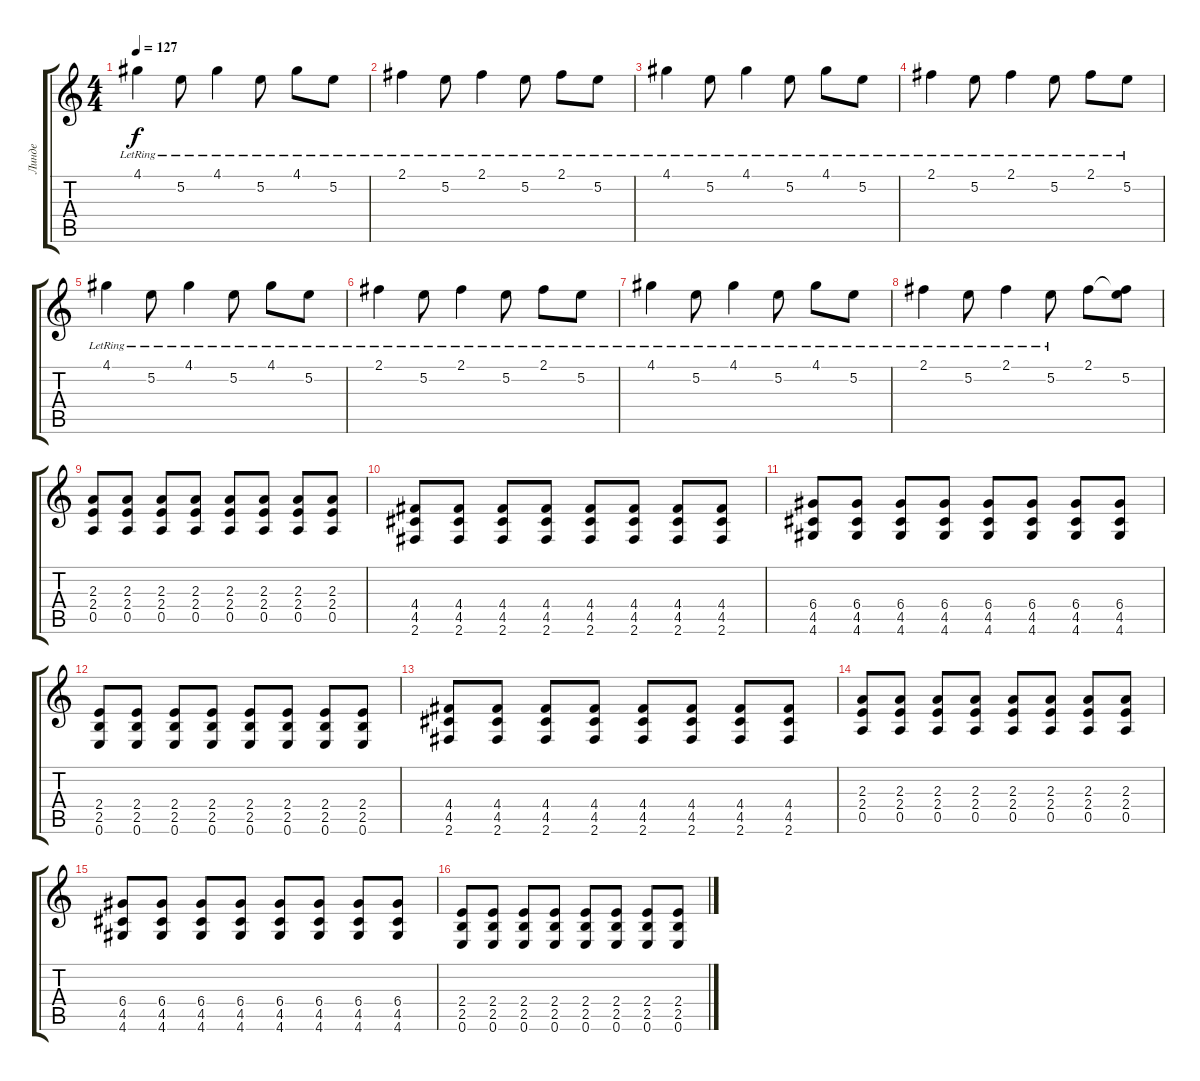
\track ("Линде" "Линде") {instrument distortionguitar}
\staff {score tabs}
\tuning (E4 B3 G3 D3 A2 E2) {hide}
\ts (4 4)
\tempo 127
\clef g2
\ks c
4.1{lr}.4{dy f} 5.2{lr}.8 4.1{lr}.4 5.2{lr}.8 4.1{lr}.8 5.2{lr}.8 |
2.1{lr}.4 5.2{lr}.8 2.1{lr}.4 5.2{lr}.8 2.1{lr}.8 5.2{lr}.8 |
4.1{lr}.4 5.2{lr}.8 4.1{lr}.4 5.2{lr}.8 4.1{lr}.8 5.2{lr}.8 |
2.1{lr}.4 5.2{lr}.8 2.1{lr}.4 5.2{lr}.8 2.1{lr}.8 5.2{lr}.8 |
4.1{lr}.4 5.2{lr}.8 4.1{lr}.4 5.2{lr}.8 4.1{lr}.8 5.2{lr}.8 |
2.1{lr}.4 5.2{lr}.8 2.1{lr}.4 5.2{lr}.8 2.1{lr}.8 5.2{lr}.8 |
4.1{lr}.4 5.2{lr}.8 4.1{lr}.4 5.2{lr}.8 4.1{lr}.8 5.2{lr}.8 |
2.1{lr}.4 5.2{lr}.8 2.1{lr}.4 5.2{lr}.8 2.1.8 (2.1{t} 5.2).8 |
(2.3 2.4 0.5).8 (2.3 2.4 0.5).8 (2.3 2.4 0.5).8 (2.3 2.4 0.5).8 (2.3 2.4 0.5).8 (2.3 2.4 0.5).8 (2.3 2.4 0.5).8 (2.3 2.4 0.5).8 |
(4.4 4.5 2.6).8 (4.4 4.5 2.6).8 (4.4 4.5 2.6).8 (4.4 4.5 2.6).8 (4.4 4.5 2.6).8 (4.4 4.5 2.6).8 (4.4 4.5 2.6).8 (4.4 4.5 2.6).8 |
(6.4 4.5 4.6).8 (6.4 4.5 4.6).8 (6.4 4.5 4.6).8 (6.4 4.5 4.6).8 (6.4 4.5 4.6).8 (6.4 4.5 4.6).8 (6.4 4.5 4.6).8 (6.4 4.5 4.6).8 |
(2.4 2.5 0.6).8 (2.4 2.5 0.6).8 (2.4 2.5 0.6).8 (2.4 2.5 0.6).8 (2.4 2.5 0.6).8 (2.4 2.5 0.6).8 (2.4 2.5 0.6).8 (2.4 2.5 0.6).8 |
(4.4 4.5 2.6).8 (4.4 4.5 2.6).8 (4.4 4.5 2.6).8 (4.4 4.5 2.6).8 (4.4 4.5 2.6).8 (4.4 4.5 2.6).8 (4.4 4.5 2.6).8 (4.4 4.5 2.6).8 |
(2.3 2.4 0.5).8 (2.3 2.4 0.5).8 (2.3 2.4 0.5).8 (2.3 2.4 0.5).8 (2.3 2.4 0.5).8 (2.3 2.4 0.5).8 (2.3 2.4 0.5).8 (2.3 2.4 0.5).8 |
(6.4 4.5 4.6).8 (6.4 4.5 4.6).8 (6.4 4.5 4.6).8 (6.4 4.5 4.6).8 (6.4 4.5 4.6).8 (6.4 4.5 4.6).8 (6.4 4.5 4.6).8 (6.4 4.5 4.6).8 |
(2.4 2.5 0.6).8 (2.4 2.5 0.6).8 (2.4 2.5 0.6).8 (2.4 2.5 0.6).8 (2.4 2.5 0.6).8 (2.4 2.5 0.6).8 (2.4 2.5 0.6).8 (2.4 2.5 0.6).8
